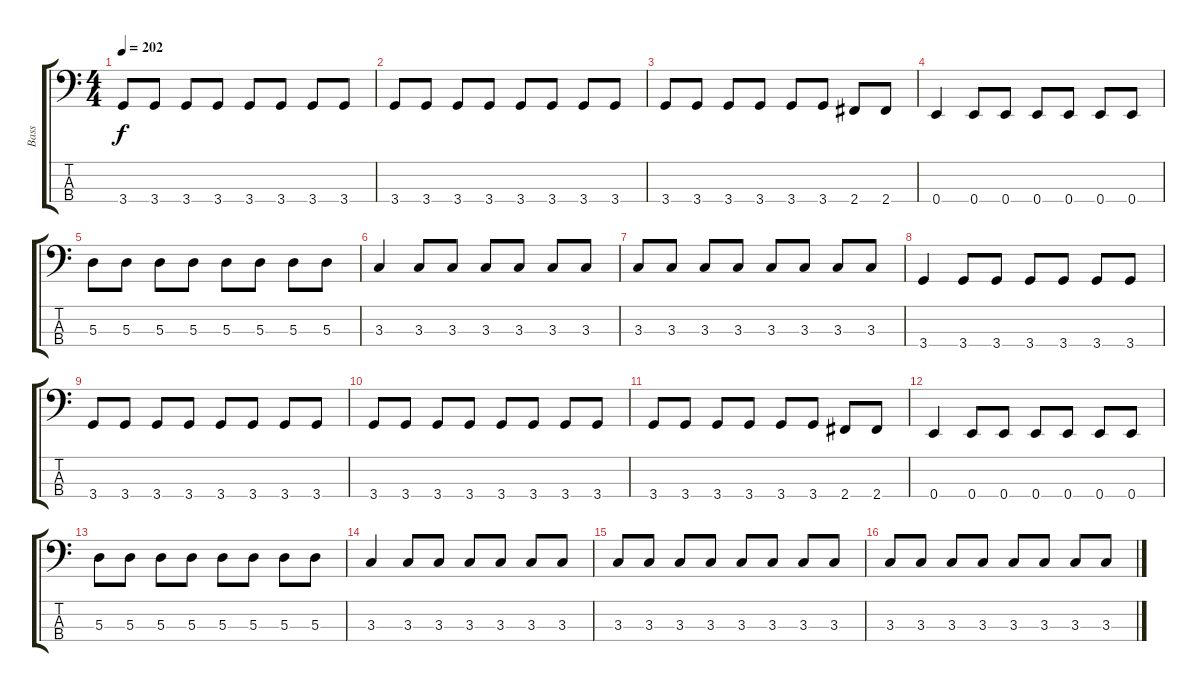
\track ("Bass" "Bass") {instrument electricbasspick}
\staff {score tabs}
\tuning (G2 D2 A1 E1) {hide}
\ts (4 4)
\tempo 202
\clef f4
\ks c
3.4.8{dy f} 3.4.8 3.4.8 3.4.8 3.4.8 3.4.8 3.4.8 3.4.8 |
3.4.8 3.4.8 3.4.8 3.4.8 3.4.8 3.4.8 3.4.8 3.4.8 |
3.4.8 3.4.8 3.4.8 3.4.8 3.4.8 3.4.8 2.4.8 2.4.8 |
0.4.4 0.4.8 0.4.8 0.4.8 0.4.8 0.4.8 0.4.8 |
5.3.8 5.3.8 5.3.8 5.3.8 5.3.8 5.3.8 5.3.8 5.3.8 |
3.3.4 3.3.8 3.3.8 3.3.8 3.3.8 3.3.8 3.3.8 |
3.3.8 3.3.8 3.3.8 3.3.8 3.3.8 3.3.8 3.3.8 3.3.8 |
3.4.4 3.4.8 3.4.8 3.4.8 3.4.8 3.4.8 3.4.8 |
3.4.8 3.4.8 3.4.8 3.4.8 3.4.8 3.4.8 3.4.8 3.4.8 |
3.4.8 3.4.8 3.4.8 3.4.8 3.4.8 3.4.8 3.4.8 3.4.8 |
3.4.8 3.4.8 3.4.8 3.4.8 3.4.8 3.4.8 2.4.8 2.4.8 |
0.4.4 0.4.8 0.4.8 0.4.8 0.4.8 0.4.8 0.4.8 |
5.3.8 5.3.8 5.3.8 5.3.8 5.3.8 5.3.8 5.3.8 5.3.8 |
3.3.4 3.3.8 3.3.8 3.3.8 3.3.8 3.3.8 3.3.8 |
3.3.8 3.3.8 3.3.8 3.3.8 3.3.8 3.3.8 3.3.8 3.3.8 |
3.3.8 3.3.8 3.3.8 3.3.8 3.3.8 3.3.8 3.3.8 3.3.8
